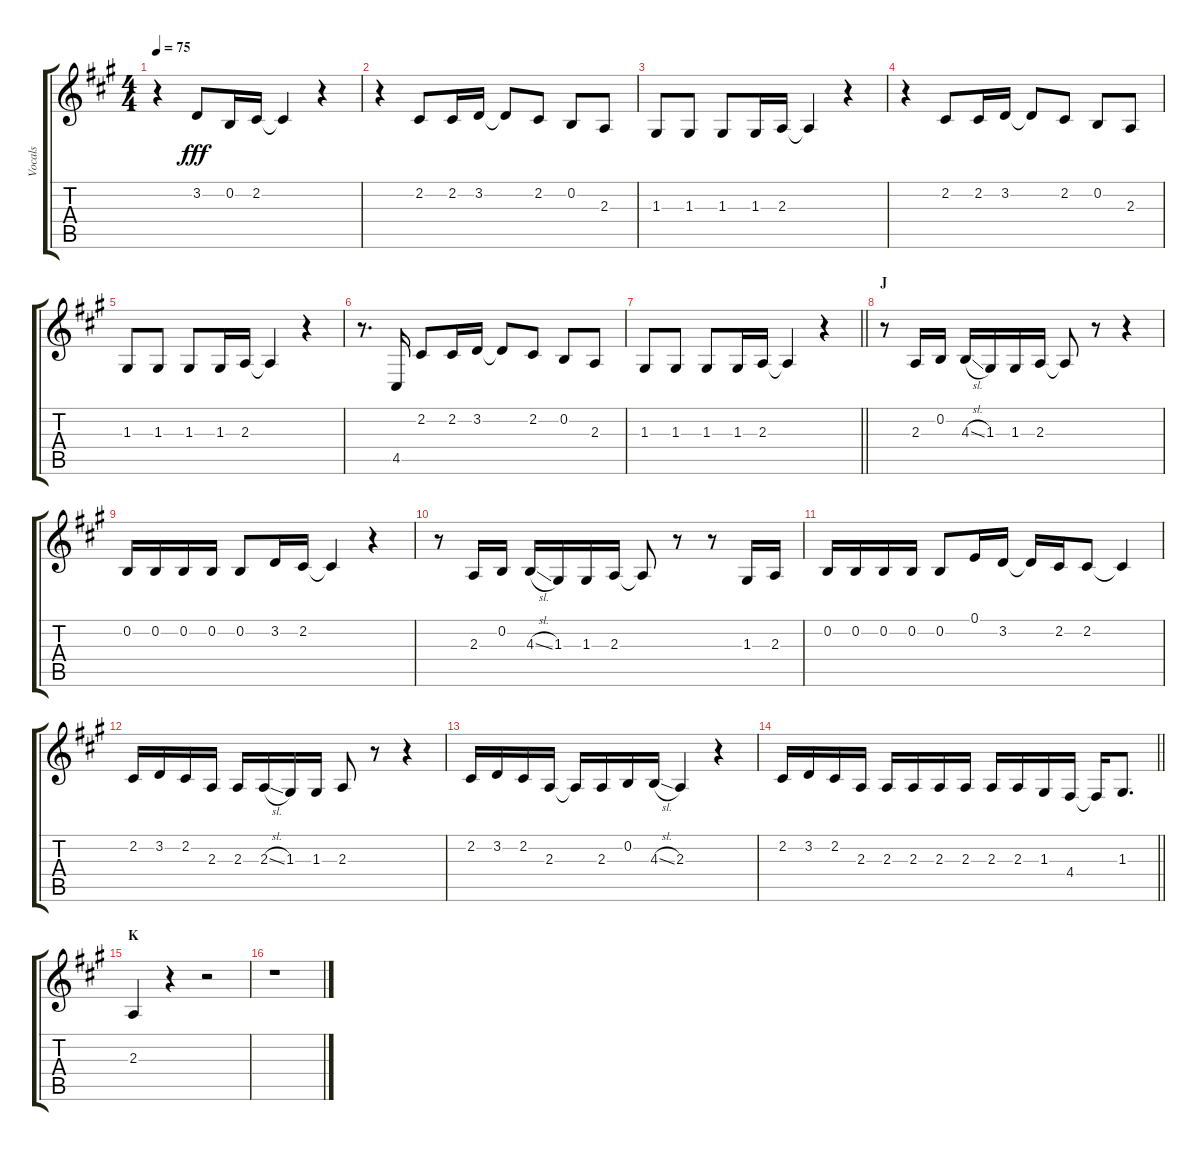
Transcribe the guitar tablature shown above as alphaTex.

\track ("Vocals" "Vocals") {instrument voiceoohs}
\staff {score tabs}
\tuning (E4 B3 G3 D3 A2 E2) {hide}
\ts (4 4)
\tempo 75
\clef g2
\ks a
r.4{dy fff} 3.2.8 0.2.16 2.2.16 2.2{t}.4 r.4 |
r.4 2.2.8 2.2.16 3.2.16 3.2{t}.8 2.2.8 0.2.8 2.3.8 |
1.3.8 1.3.8 1.3.8 1.3.16 2.3.16 2.3{t}.4 r.4 |
r.4 2.2.8 2.2.16 3.2.16 3.2{t}.8 2.2.8 0.2.8 2.3.8 |
1.3.8 1.3.8 1.3.8 1.3.16 2.3.16 2.3{t}.4 r.4 |
r.8{d} 4.5.16 2.2.8 2.2.16 3.2.16 3.2{t}.8 2.2.8 0.2.8 2.3.8 |
\barLineRight lightlight
1.3.8 1.3.8 1.3.8 1.3.16 2.3.16 2.3{t}.4 r.4 |
\section ("" "J")
r.8 2.3.16 0.2.16 4.3{sl}.16 1.3.16 1.3.16 2.3.16 2.3{t}.8 r.8 r.4 |
0.2.16 0.2.16 0.2.16 0.2.16 0.2.8 3.2.16 2.2.16 2.2{t}.4 r.4 |
r.8 2.3.16 0.2.16 4.3{sl}.16 1.3.16 1.3.16 2.3.16 2.3{t}.8 r.8 r.8 1.3.16 2.3.16 |
0.2.16 0.2.16 0.2.16 0.2.16 0.2.8 0.1.16 3.2.16 3.2{t}.16 2.2.16 2.2.8 2.2{t}.4 |
2.2.16 3.2.16 2.2.16 2.3.16 2.3.16 2.3{sl}.16 1.3.16 1.3.16 2.3.8 r.8 r.4 |
2.2.16 3.2.16 2.2.16 2.3.16 2.3{t}.16 2.3.16 0.2.16 4.3{sl}.16 2.3.4 r.4 |
\barLineRight lightlight
2.2.16 3.2.16 2.2.16 2.3.16 2.3.16 2.3.16 2.3.16 2.3.16 2.3.16 2.3.16 1.3.16 4.4.16 4.4{t}.16 1.3.8{d} |
\section ("" "K")
2.3.4 r.4 r.2 |
r.1
